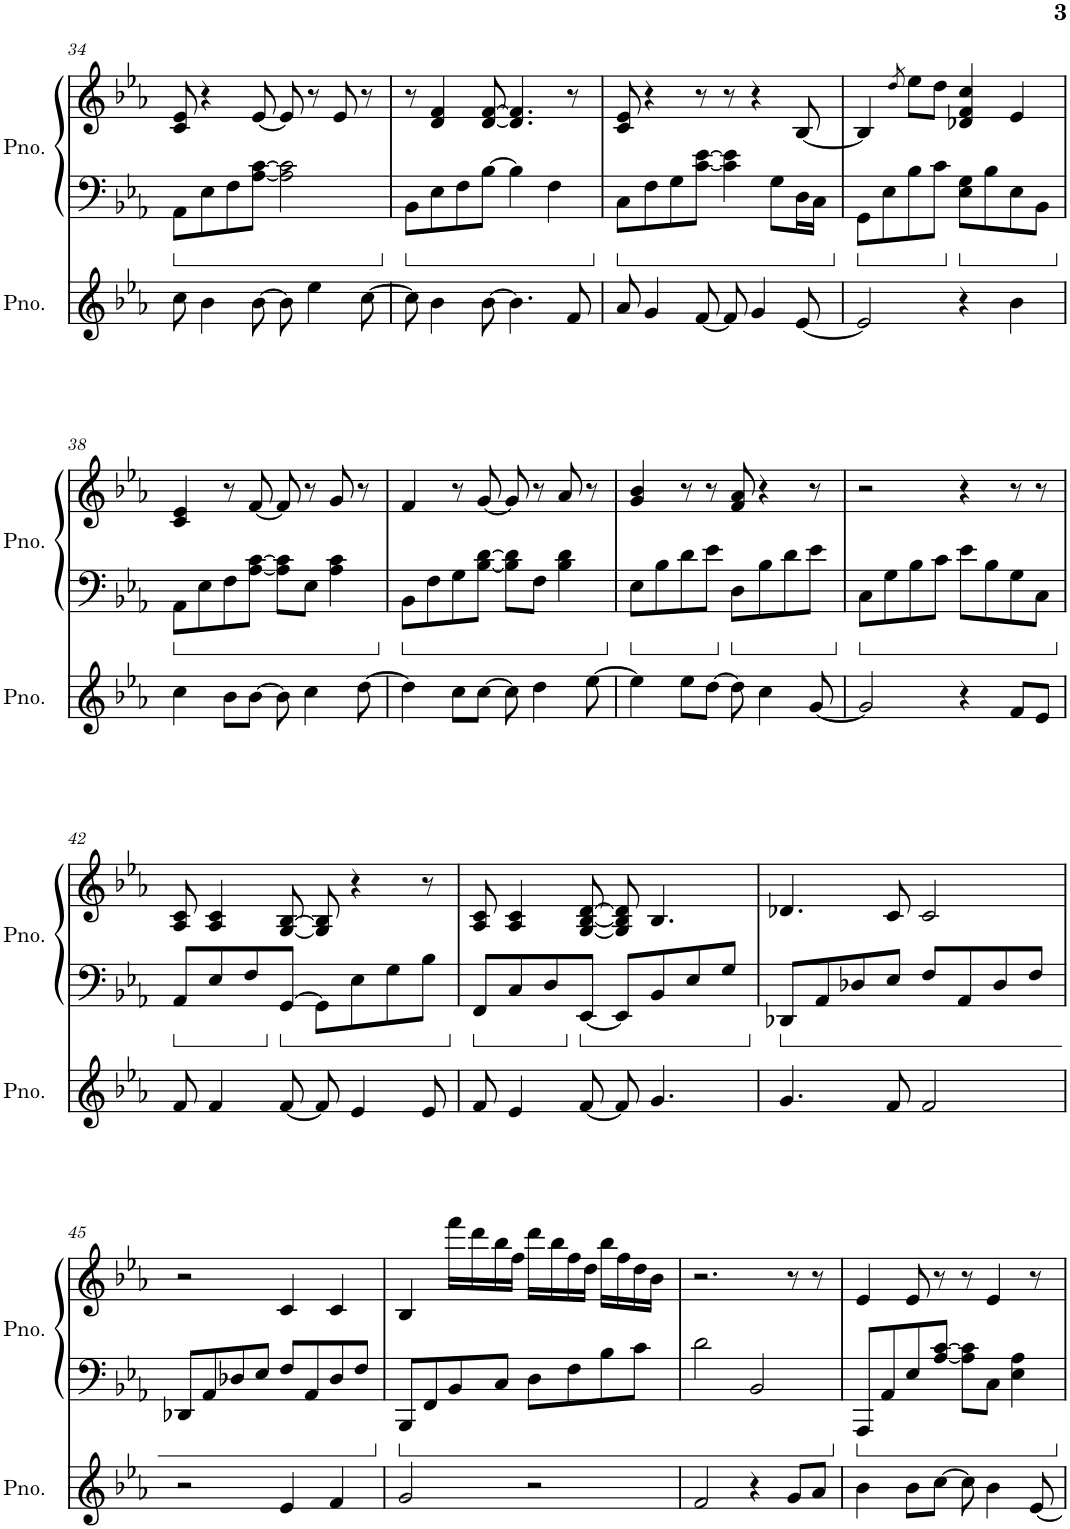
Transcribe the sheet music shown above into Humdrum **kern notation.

**kern	**kern	**kern
*part2	*part1	*part1
*staff3	*staff2	*staff1
*I"Piano	*I"Piano	*
*I'Pno.	*I'Pno.	*
!!LO:PB:g=z
*clefG2	*clefF4	*clefG2
*k[b-e-a-]	*k[b-e-a-]	*k[b-e-a-]
*M4/4	*M4/4	*M4/4
=34	=34	=34
8cc\	8AA-\L	8c/ 8e-/
4b-\	8E-\	4r
.	8F\	.
[8b-\	[8A-\ [8c\J	[8e-/
8b-\]	2A-\] 2c\]	8e-/]
4ee-\	.	8r
.	.	8e-/
[8cc\	.	8r
=35	=35	=35
8cc\]	8BB-\L	8r
4b-\	8E-\	4d/ 4f/
.	8F\	.
[8b-\	[8B-\J	[8d/ [8f/
4.b-\]	4B-\]	4.d/] 4.f/]
.	4F\	.
8f/	.	8r
=36	=36	=36
8a-/	8C\L	8c/ 8e-/
4g/	8F\	4r
.	8G\	.
[8f/	[8c\ [8e-\J	8r
8f/]	4c\] 4e-\]	8r
4g/	.	4r
.	8G\L	.
[8e-/	16D\L	[8B-/
.	16C\JJ	.
=37	=37	=37
2e-/]	8GG\L	4B-/]
.	8E-\	.
.	.	8qdd/
.	8B-\	8ee-\L
.	8c\J	8dd\J
4r	8E-\ 8G\L	4d-X/ 4f/ 4cc/
.	8B-\	.
4b-\	8E-\	4e-/
.	8BB-\J	.
!!LO:LB:g=z
=38	=38	=38
4cc\	8AA-\L	4c/ 4e-/
.	8E-\	.
8b-\L	8F\	8r
[8b-\J	[8A-\ [8c\J	[8f/
8b-\]	8A-\] 8c\]L	8f/]
4cc\	8E-\J	8r
.	4A-\ 4c\	8g/
[8dd\	.	8r
=39	=39	=39
4dd\]	8BB-\L	4f/
.	8F\	.
8cc\L	8G\	8r
[8cc\J	[8B-\ [8d\J	[8g/
8cc\]	8B-\] 8d\]L	8g/]
4dd\	8F\J	8r
.	4B-\ 4d\	8a-/
[8ee-\	.	8r
=40	=40	=40
4ee-\]	8E-\L	4g/ 4b-/
.	8B-\	.
8ee-\L	8d\	8r
[8dd\J	8e-\J	8r
8dd\]	8D\L	8f/ 8a-/
4cc\	8B-\	4r
.	8d\	.
[8g/	8e-\J	8r
=41	=41	=41
2g/]	8C\L	2r
.	8G\	.
.	8B-\	.
.	8c\J	.
4r	8e-\L	4r
.	8B-\	.
8f/L	8G\	8r
8e-/J	8C\J	8r
!!LO:LB:g=z
=42	=42	=42
8f/	8AA-/L	8A-/ 8c/
4f/	8E-/	4A-/ 4c/
.	8F/	.
[8f/	[8GG/J	[8G/ [8B-/
8f/]	8GG\L]	8G/] 8B-/]
4e-/	8E-\	4r
.	8G\	.
8e-/	8B-\J	8r
=43	=43	=43
8f/	8FF/L	8A-/ 8c/
4e-/	8C/	4A-/ 4c/
.	8D/	.
[8f/	[8EE-/J	[8G/ [8B-/ [8d/
8f/]	8EE-/L]	8G/] 8B-/] 8d/]
4.g/	8BB-/	4.B-/
.	8E-/	.
.	8G/J	.
=44	=44	=44
4.g/	8DD-X/L	4.d-X/
.	8AA-/	.
.	8D-X/	.
8f/	8E-/J	8c/
2f/	8F/L	2c/
.	8AA-/	.
.	8D-/	.
.	8F/J	.
!!LO:LB:g=z
=45	=45	=45
2r	8DD-X/L	2r
.	8AA-/	.
.	8D-X/	.
.	8E-/J	.
4e-/	8F/L	4c/
.	8AA-/	.
4f/	8D-/	4c/
.	8F/J	.
=46	=46	=46
2g/	8BBB-/L	4B-/
.	8FF/	.
.	8BB-/	16fff\LL
.	.	16ddd\
.	8C/J	16bb-\
.	.	16ff\JJ
2r	8D\L	16ddd\LL
.	.	16bb-\
.	8F\	16ff\
.	.	16dd\JJ
.	8B-\	16bb-\LL
.	.	16ff\
.	8c\J	16dd\
.	.	16b-\JJ
=47	=47	=47
2f/	2d\	2.r
4r	2BB-/	.
8g/L	.	8r
8a-/J	.	8r
=48	=48	=48
4b-\	8AAA-/L	4e-/
.	8AA-/	.
8b-\L	8E-/	8e-/
[8cc\J	[8A-/ [8c/J	8r
8cc\]	8A-\] 8c\]L	8r
4b-\	8C\J	4e-/
.	4E-\ 4A-\	.
[8e-/	.	8r
=	=	=
*-	*-	*-
